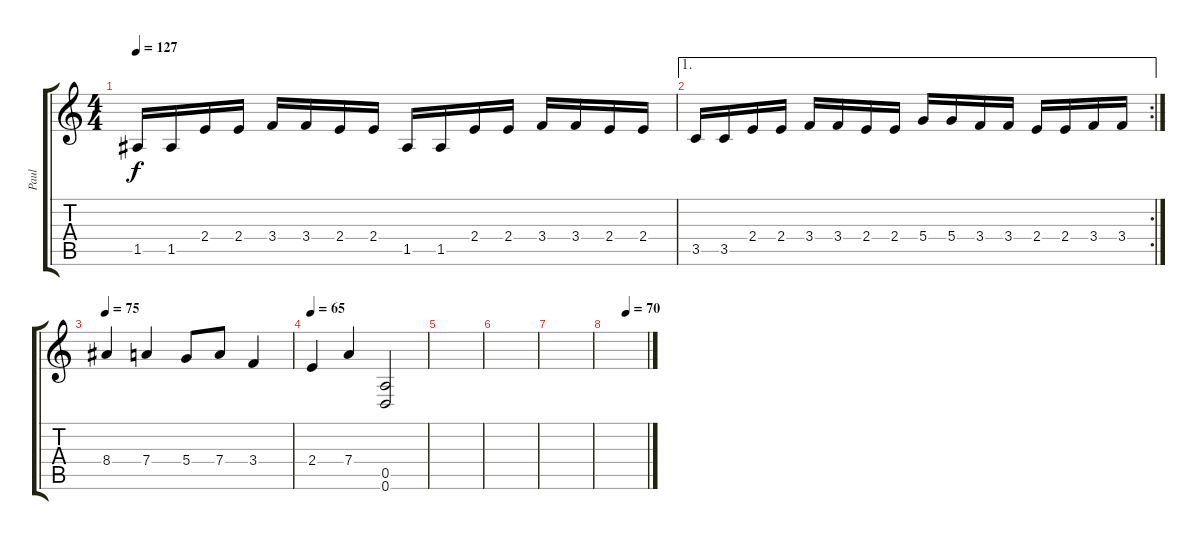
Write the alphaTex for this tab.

\track ("Paul" "Paul") {instrument overdrivenguitar}
\staff {score tabs}
\tuning (E4 B3 G3 D3 A2 D2) {hide}
\ts (4 4)
\tempo 127
\clef g2
\ks c
1.5.16{dy f} 1.5.16 2.4.16 2.4.16 3.4.16 3.4.16 2.4.16 2.4.16 1.5.16 1.5.16 2.4.16 2.4.16 3.4.16 3.4.16 2.4.16 2.4.16 |
\ae 1
\rc 2
3.5.16 3.5.16 2.4.16 2.4.16 3.4.16 3.4.16 2.4.16 2.4.16 5.4.16 5.4.16 3.4.16 3.4.16 2.4.16 2.4.16 3.4.16 3.4.16 |
\tempo 75
8.4.4 7.4.4 5.4.8 7.4.8 3.4.4 |
\tempo 65
2.4.4 7.4.4 (0.5 0.6).2 |
|
|
|
\tempo (70 0.5)
